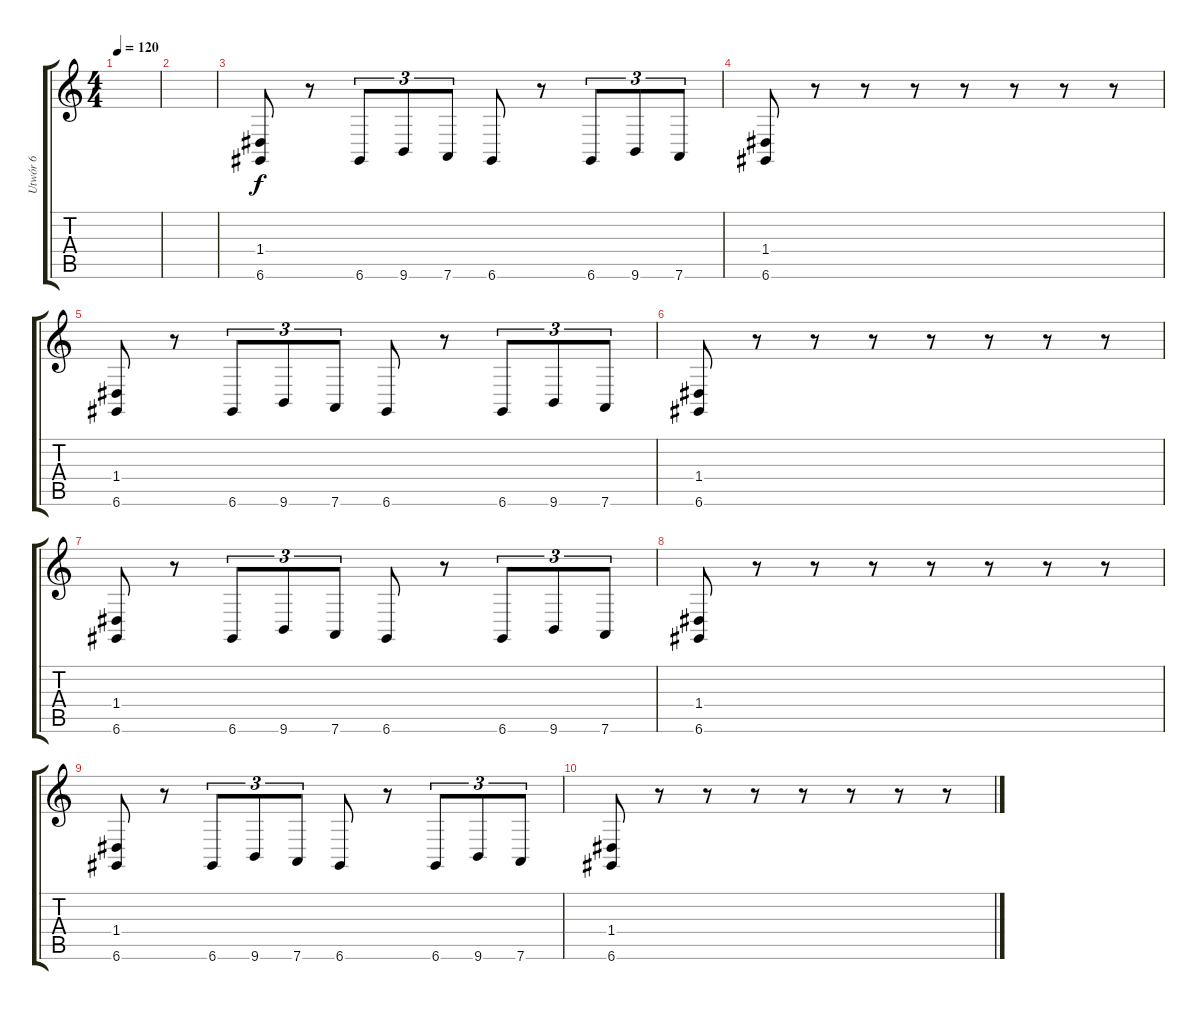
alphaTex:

\track ("Utwór 6" "Utwór 6") {instrument acousticgrandpiano}
\staff {score tabs}
\tuning (E4 B3 G3 D3 A2 D2) {hide}
\ts (4 4)
\tempo 120
\clef g2
\ks c
|
|
(1.4 6.6).8 r.8 6.6.8{tu (3 2)} 9.6.8{tu (3 2)} 7.6.8{tu (3 2)} 6.6.8 r.8 6.6.8{tu (3 2)} 9.6.8{tu (3 2)} 7.6.8{tu (3 2)} |
(1.4 6.6).8 r.8 r.8 r.8 r.8 r.8 r.8 r.8 |
(1.4 6.6).8 r.8 6.6.8{tu (3 2)} 9.6.8{tu (3 2)} 7.6.8{tu (3 2)} 6.6.8 r.8 6.6.8{tu (3 2)} 9.6.8{tu (3 2)} 7.6.8{tu (3 2)} |
(1.4 6.6).8 r.8 r.8 r.8 r.8 r.8 r.8 r.8 |
(1.4 6.6).8 r.8 6.6.8{tu (3 2)} 9.6.8{tu (3 2)} 7.6.8{tu (3 2)} 6.6.8 r.8 6.6.8{tu (3 2)} 9.6.8{tu (3 2)} 7.6.8{tu (3 2)} |
(1.4 6.6).8 r.8 r.8 r.8 r.8 r.8 r.8 r.8 |
(1.4 6.6).8 r.8 6.6.8{tu (3 2)} 9.6.8{tu (3 2)} 7.6.8{tu (3 2)} 6.6.8 r.8 6.6.8{tu (3 2)} 9.6.8{tu (3 2)} 7.6.8{tu (3 2)} |
(1.4 6.6).8 r.8 r.8 r.8 r.8 r.8 r.8 r.8
